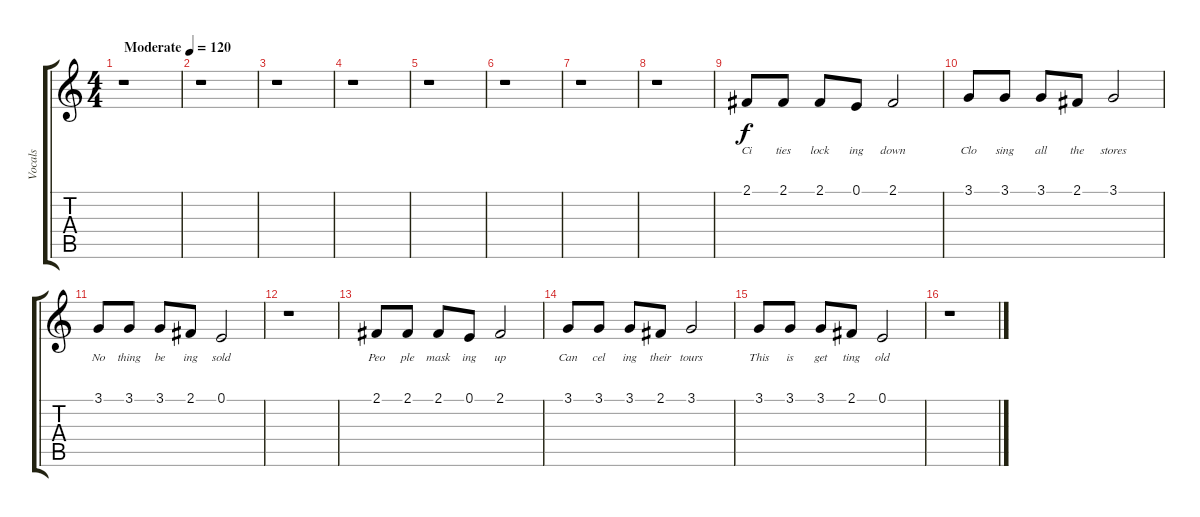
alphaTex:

\track ("Vocals" "Vocals") {instrument lead6voice}
\staff {score tabs}
\tuning (E4 B3 G3 D3 A2 E2) {hide}
\ts (4 4)
\tempo (120 "Moderate")
\clef g2
\ks c
r.1{dy f instrument lead6voice} |
r.1 |
r.1 |
r.1 |
r.1 |
r.1 |
r.1 |
r.1 |
2.1.8{lyrics (0 "Ci") lyrics (1 "") lyrics (2 "") lyrics (3 "") lyrics (4 "")} 2.1.8{lyrics (0 "ties") lyrics (1 "") lyrics (2 "") lyrics (3 "") lyrics (4 "")} 2.1.8{lyrics (0 "lock") lyrics (1 "") lyrics (2 "") lyrics (3 "") lyrics (4 "")} 0.1.8{lyrics (0 "ing") lyrics (1 "") lyrics (2 "") lyrics (3 "") lyrics (4 "")} 2.1.2{lyrics (0 "down") lyrics (1 "") lyrics (2 "") lyrics (3 "") lyrics (4 "")} |
3.1.8{lyrics (0 "Clo") lyrics (1 "") lyrics (2 "") lyrics (3 "") lyrics (4 "")} 3.1.8{lyrics (0 "sing") lyrics (1 "") lyrics (2 "") lyrics (3 "") lyrics (4 "")} 3.1.8{lyrics (0 "all") lyrics (1 "") lyrics (2 "") lyrics (3 "") lyrics (4 "")} 2.1.8{lyrics (0 "the") lyrics (1 "") lyrics (2 "") lyrics (3 "") lyrics (4 "")} 3.1.2{lyrics (0 "stores") lyrics (1 "") lyrics (2 "") lyrics (3 "") lyrics (4 "")} |
3.1.8{lyrics (0 "No") lyrics (1 "") lyrics (2 "") lyrics (3 "") lyrics (4 "")} 3.1.8{lyrics (0 "thing") lyrics (1 "") lyrics (2 "") lyrics (3 "") lyrics (4 "")} 3.1.8{lyrics (0 "be") lyrics (1 "") lyrics (2 "") lyrics (3 "") lyrics (4 "")} 2.1.8{lyrics (0 "ing") lyrics (1 "") lyrics (2 "") lyrics (3 "") lyrics (4 "")} 0.1.2{lyrics (0 "sold") lyrics (1 "") lyrics (2 "") lyrics (3 "") lyrics (4 "")} |
r.1 |
2.1.8{lyrics (0 "Peo") lyrics (1 "") lyrics (2 "") lyrics (3 "") lyrics (4 "")} 2.1.8{lyrics (0 "ple") lyrics (1 "") lyrics (2 "") lyrics (3 "") lyrics (4 "")} 2.1.8{lyrics (0 "mask") lyrics (1 "") lyrics (2 "") lyrics (3 "") lyrics (4 "")} 0.1.8{lyrics (0 "ing") lyrics (1 "") lyrics (2 "") lyrics (3 "") lyrics (4 "")} 2.1.2{lyrics (0 "up") lyrics (1 "") lyrics (2 "") lyrics (3 "") lyrics (4 "")} |
3.1.8{lyrics (0 "Can") lyrics (1 "") lyrics (2 "") lyrics (3 "") lyrics (4 "")} 3.1.8{lyrics (0 "cel") lyrics (1 "") lyrics (2 "") lyrics (3 "") lyrics (4 "")} 3.1.8{lyrics (0 "ing") lyrics (1 "") lyrics (2 "") lyrics (3 "") lyrics (4 "")} 2.1.8{lyrics (0 "their") lyrics (1 "") lyrics (2 "") lyrics (3 "") lyrics (4 "")} 3.1.2{lyrics (0 "tours") lyrics (1 "") lyrics (2 "") lyrics (3 "") lyrics (4 "")} |
3.1.8{lyrics (0 "This") lyrics (1 "") lyrics (2 "") lyrics (3 "") lyrics (4 "")} 3.1.8{lyrics (0 "is") lyrics (1 "") lyrics (2 "") lyrics (3 "") lyrics (4 "")} 3.1.8{lyrics (0 "get") lyrics (1 "") lyrics (2 "") lyrics (3 "") lyrics (4 "")} 2.1.8{lyrics (0 "ting") lyrics (1 "") lyrics (2 "") lyrics (3 "") lyrics (4 "")} 0.1.2{lyrics (0 "old") lyrics (1 "") lyrics (2 "") lyrics (3 "") lyrics (4 "")} |
r.1
